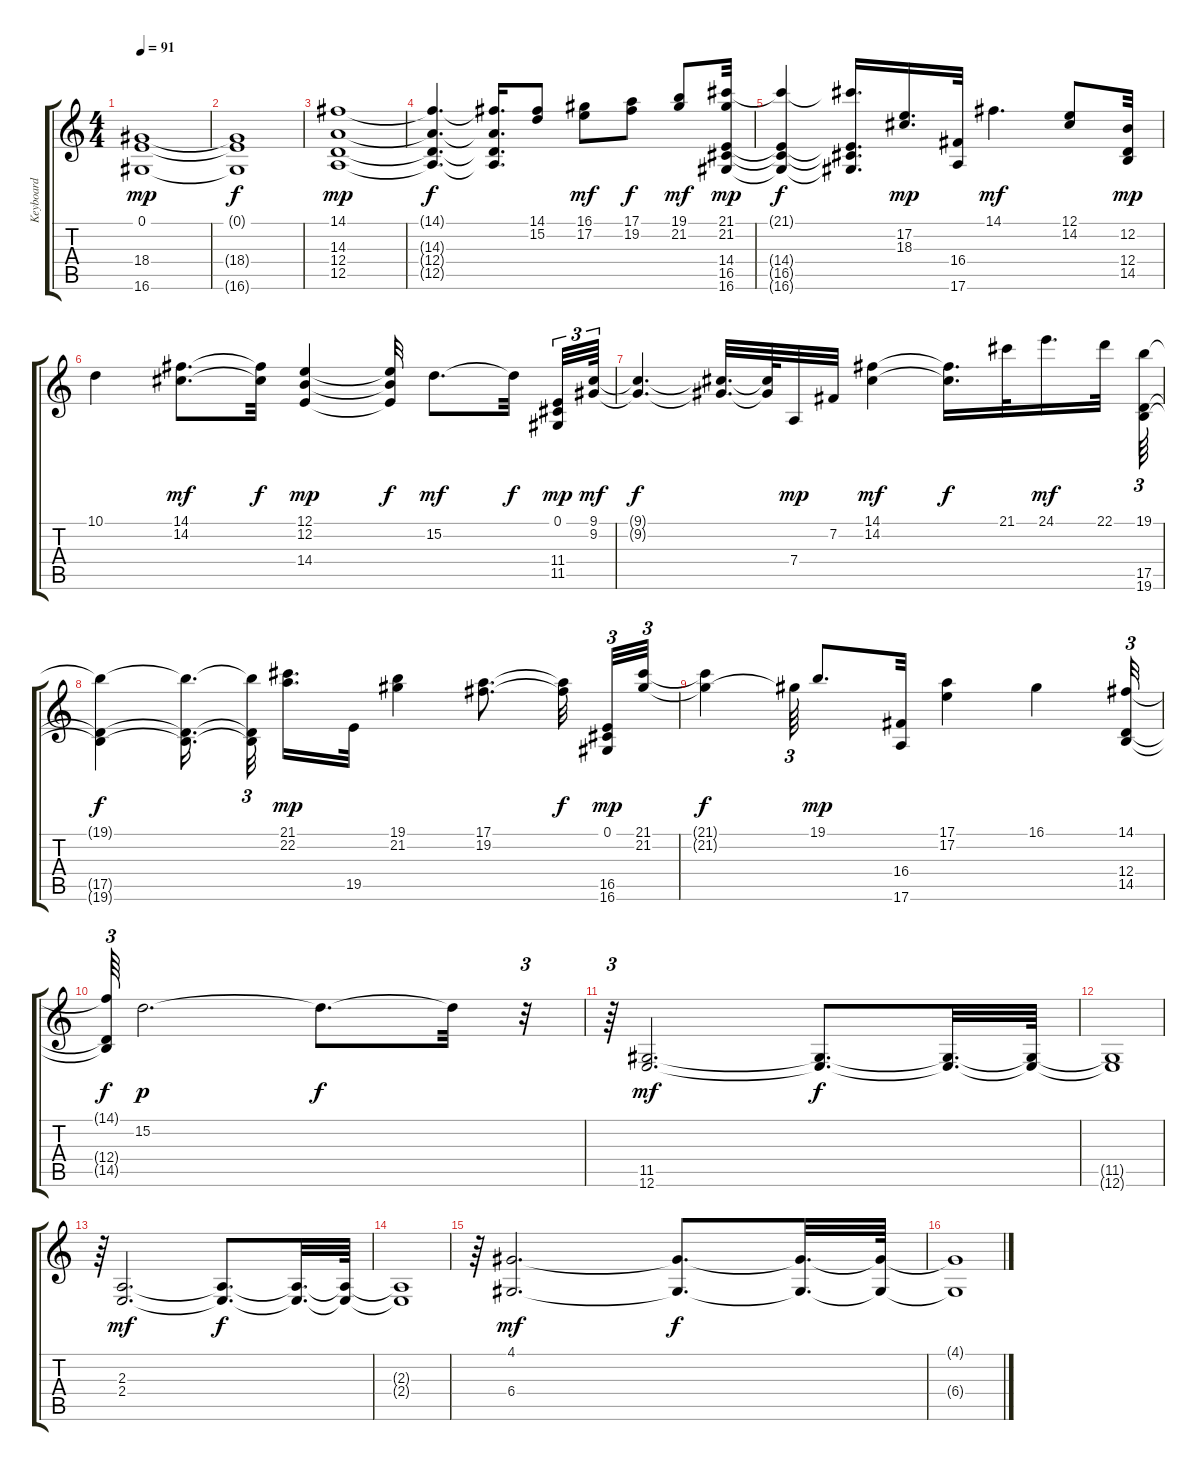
\track ("Keyboard " "Keyboard ") {instrument stringensemble2}
\staff {score tabs}
\tuning (E4 B3 G3 D3 A2 E2) {hide}
\ts (4 4)
\tempo 91
\clef g2
\ks c
(0.1 18.4 16.6).1{dy mp} |
(0.1{t} 18.4{t} 16.6{t}).1{dy f} |
(14.1 14.3 12.4 12.5).1{dy mp} |
(14.1{t} 14.3{t} 12.4{t} 12.5{t}).4{d dy f} (14.1{t} 14.3{t} 12.4{t} 12.5{t}).16{d} (14.1 15.2).8 (16.1 17.2).8{dy mf} (17.1 19.2).8{dy f} (19.1 21.2).8{dy mf} (21.1 21.2 14.4 16.5 16.6).32{dy mp} |
(21.1{t} 14.4{t} 16.5{t} 16.6{t}).4{dy f} (21.1{t} 14.4{t} 16.5{t} 16.6{t}).16{d} (17.2 18.3).16{d dy mp} (16.4 17.6).32 14.1.4{d dy mf} (12.1 14.2).8 (12.2 12.4 14.5).32{dy mp} |
10.1.4 (14.1 14.2).8{d dy mf} (14.1{t} 14.2{t}).32{dy f} (12.1 12.2 14.4).4{dy mp} (12.1{t} 12.2{t} 14.4{t}).32{dy f} 15.2.8{d dy mf} 15.2{t}.32{dy f beam splitsecondary} (0.1 11.4 11.5).32{tu (3 2) dy mp} (9.1 9.2).64{tu (3 2) dy mf} |
(9.1{t} 9.2{t}).4{d dy f} (9.1{t} 9.2{t}).32{d} (9.1{t} 9.2{t}).64 7.4.32{dy mp} 7.2.32 (14.1 14.2).4{dy mf} (14.1{t} 14.2{t}).16{d dy f} 21.1.32 24.1.16{d dy mf} 22.1.32 (19.1 17.5 19.6).64{tu (3 2)} |
(19.1{t} 17.5{t} 19.6{t}).4{dy f} (19.1{t} 17.5{t} 19.6{t}).16{d beam splitsecondary} (19.1{t} 17.5{t} 19.6{t}).32{tu (3 2) beam splitsecondary} (21.1 22.2).16{d dy mp} 19.5.32 (19.1 21.2).4 (17.1 19.2).8{d} (17.1{t} 19.2{t}).32{dy f beam splitsecondary} (0.1 16.5 16.6).32{tu (3 2) dy mp} (21.1 21.2).32{tu (3 2)} |
(21.1{t} 21.2{t}).4{dy f} 21.2{t}.64{tu (3 2)} 19.1.8{d dy mp} (16.4 17.6).32 (17.1 17.2).4 16.1.4 (14.1 12.4 14.5).32{tu (3 2)} |
(14.1{t} 12.4{t} 14.5{t}).64{tu (3 2) dy f} 15.2.2{d dy p} 15.2{t}.8{d dy f} 15.2{t}.32 r.32{tu (3 2)} |
r.64{tu (3 2)} (11.5 12.6).2{d dy mf} (11.5{t} 12.6{t}).8{d dy f} (11.5{t} 12.6{t}).32{d} (11.5{t} 12.6{t}).64 |
(11.5{t} 12.6{t}).1 |
r.64{tu (3 2)} (2.3 2.4).2{d dy mf} (2.3{t} 2.4{t}).8{d dy f} (2.3{t} 2.4{t}).32{d} (2.3{t} 2.4{t}).64 |
(2.3{t} 2.4{t}).1 |
r.64{tu (3 2)} (4.1 6.4).2{d dy mf} (4.1{t} 6.4{t}).8{d dy f} (4.1{t} 6.4{t}).32{d} (4.1{t} 6.4{t}).64 |
(4.1{t} 6.4{t}).1
